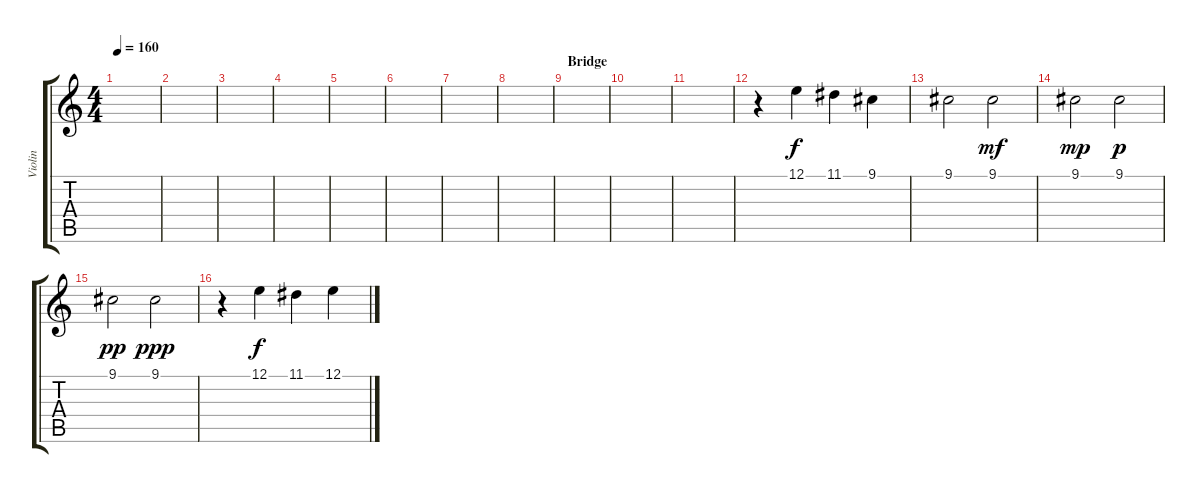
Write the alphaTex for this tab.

\track ("Violin" "Violin") {instrument violin}
\staff {score tabs}
\tuning (E4 B3 G3 D3 A2 E2) {hide}
\ts (4 4)
\tempo 160
\clef g2
\ks c
|
|
|
|
|
|
|
|
\section ("" "Bridge")
|
|
|
r.4 12.1.4{dy f} 11.1.4 9.1.4 |
9.1.2 9.1.2{dy mf} |
9.1.2{dy mp} 9.1.2{dy p} |
9.1.2{dy pp} 9.1.2{dy ppp} |
r.4 12.1.4{dy f} 11.1.4 12.1.4
